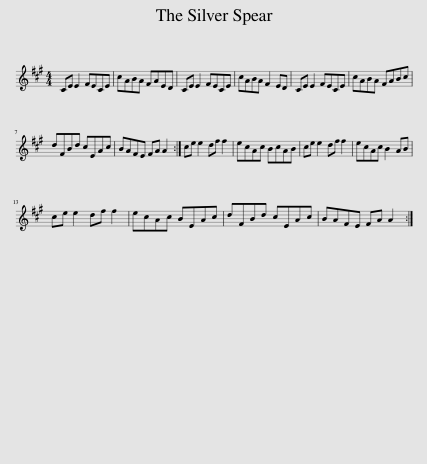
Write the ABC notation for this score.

X:1
L:1/8
M:4/4
I:linebreak $
K:A
V:1 treble
V:1
 CE E2 FECE | cABA FAED | CE E2 FECE | cABA F2 ED | CE E2 FECE | %5
 cABA FABc |$ dFBd cEAc | BAFE FA A2 :| ce e2 df f2 | ecAc BcAB | %10
 ce e2 df f2 | ecAc B2 AB |$ ce e2 df f2 | ecAc BEAc | dFBd cEAc | %15
 BAFE FA A2 :| %16
